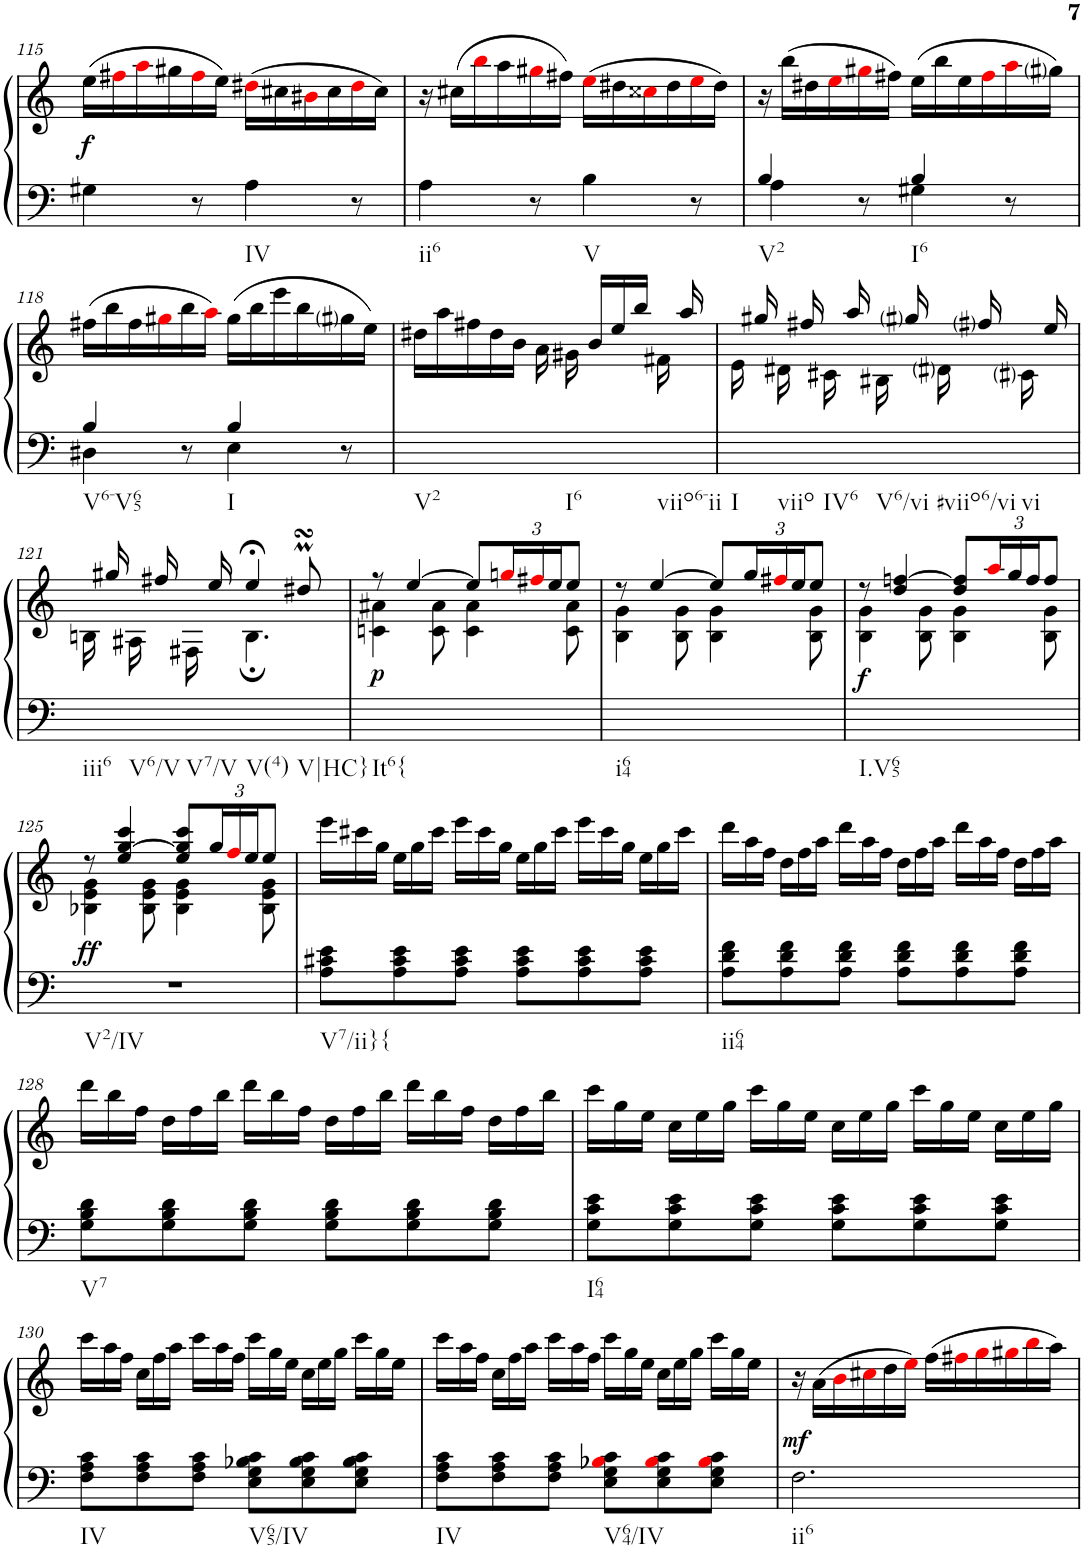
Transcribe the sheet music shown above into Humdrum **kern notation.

**kern	**kern	**dynam
*part1	*part1	*part1
*staff2	*staff1	*staff1/2
*I"Harpsichord	*	*
*I'Hch.	*	*
!!LO:PB:g=z
*clefF4	*clefG2	*
*k[]	*k[]	*
*M6/8	*M6/8	*
=115	=115	=115
!	!	!LO:DY:b
4G#X\	(>16ee\LL	f
.	16ff#Xi\	.
.	16aai\	.
.	16gg#X\	.
8r	16ff#i\	.
.	16ee\JJ)	.
!LO:TX:b:t=IV	!	!
4A\	(>16dd#Xi\LL	.
.	16cc#X\	.
.	16b#Xi\	.
.	16cc#\	.
8r	16dd#i\	.
.	16cc#\JJ)	.
=116	=116	=116
!LO:TX:b:t=ii6	!	!
4A\	16r	.
.	(>16cc#X\LL	.
.	16bbi\	.
.	16aa\	.
8r	16gg#Xi\	.
.	16ff#X\JJ)	.
!LO:TX:b:t=V	!	!
4B\	(>16eei\LL	.
.	16dd#X\	.
.	16cc##Xi\	.
.	16dd#\	.
8r	16eei\	.
.	16dd#\JJ)	.
=117	=117	=117
*^	*	*
!LO:TX:b:t=V2	!	!	!
4B/	4A\	16r	.
.	.	(>16bb\LL	.
.	.	16dd#X\	.
.	.	16eei\	.
8r	8ryy	16gg#Xi\	.
.	.	16ff#X\JJ)	.
!LO:TX:b:t=I6	!	!	!
4B/	4G#X\	(>16ee\LL	.
.	.	16bb\	.
.	.	16ee\	.
.	.	16ff#i\	.
8r	8ryy	16aai\	.
.	.	16gg#j\JJ)	.
!!LO:LB:g=z
=118	=118	=118	=118
!LO:TX:b:t=V6-V65	!	!	!
4B/	4D#X\	(>16ff#X\LL	.
.	.	16bb\	.
.	.	16ff#\	.
.	.	16gg#Xi\	.
8r	8ryy	16bb\	.
.	.	16aai\JJ)	.
!LO:TX:b:t=I	!	!	!
4B/	4E\	(>16gg#\LL	.
.	.	16bb\	.
.	.	16eee\	.
.	.	16bb\	.
8r	8ryy	16gg#j\	.
.	.	16ee\JJ)	.
*v	*v	*	*
=119	=119	=119
!LO:TX:b:t=V2	!	!
!LO:TX:b:t=I6	!	!
!LO:TX:b:t=viio6-ii	!	!
2.ryy	16dd#X\LL	.
.	16aa\	.
.	16ff#X\	.
.	16dd#\	.
.	16b\JJ	.
.	16a\	.
.	16g#X\	.
.	16b/LL	.
.	16ee/	.
.	16bb/JJ	.
.	16f#X\	.
.	16aa/	.
=120	=120	=120
!LO:TX:b:t=I	!	!
!LO:TX:b:t=viio	!	!
!LO:TX:b:t=IV6	!	!
!LO:TX:b:t=V6/vi	!	!
!LO:TX:b:t=#viio6/vi	!	!
!LO:TX:b:t=vi	!	!
2.ryy	16e\	.
.	16gg#X/	.
.	16d#X\	.
.	16ff#X/	.
.	16c#X\	.
.	16aa/	.
.	16B#X\	.
.	16gg#j/	.
.	16d#j\	.
.	16ff#j/	.
.	16c#j\	.
.	16ee/	.
!!LO:LB:g=z
=121	=121	=121
*	*^	*
!LO:TX:b:t=iii6	!	!	!
!LO:TX:b:t=V6/V	!	!	!
!LO:TX:b:t=V7/V	!	!	!
!LO:TX:b:t=V(4)	!	!	!
!LO:TX:b:t=V|HC}	!	!	!
2.ryy	16Bn\	4.ryy	.
.	16gg#X/	.	.
.	16A#X\	.	.
.	16ff#X/	.	.
.	16F#X\	.	.
.	16ee/	.	.
.	4ee;</	4.B;\	.
.	8dd#XmsSsS/	.	.
=122	=122	=122	=122
!LO:TX:b:t=It6{	!	!	!
!	!	!	!LO:DY:b
2.ryy	8r	4cn\ 4a#X\	p
.	[4ee/	.	.
.	.	8c\ 8a#\	.
.	8ee/L]	4c\ 4a#\	.
*	*Xbrackettup	*	*
.	24ggni/L	.	.
.	24ff#Xi/	.	.
.	24ee/J	.	.
.	8ee/J	8c\ 8a#\	.
=123	=123	=123	=123
!LO:TX:b:t=i64	!	!	!
2.ryy	8r	4B\ 4g\	.
.	[4ee/	.	.
.	.	8B\ 8g\	.
.	8ee/L]	4B\ 4g\	.
.	24gg/L	.	.
.	24ff#Xi/	.	.
.	24ee/J	.	.
.	8ee/J	8B\ 8g\	.
=124	=124	=124	=124
!LO:TX:b:t=I.V65	!	!	!
!	!	!	!LO:DY:b
2.ryy	8r	4B\ 4g\	f
.	4dd/ [4ffn/	.	.
.	.	8B\ 8g\	.
.	8dd/ 8ff/]L	4B\ 4g\	.
.	24aai/L	.	.
.	24gg/	.	.
.	24ff/J	.	.
.	8ff/J	8B\ 8g\	.
!!LO:LB:g=z	!!
=125	=125	=125	=125
!LO:TX:b:t=V2/IV	!	!	!
!	!	!	!LO:DY:b
2.r	8r	4B-X\ 4e\ 4g\	ff
.	4ee/ [4gg/ 4ccc/	.	.
.	.	8B-\ 8e\ 8g\	.
.	8ee/ 8gg/] 8ccc/L	4B-\ 4e\ 4g\	.
.	24gg/L	.	.
.	24ffi/	.	.
.	24ee/J	.	.
.	8ee/J	8B-\ 8e\ 8g\	.
*	*v	*v	*
=126	=126	=126
*	*Xtuplet	*
*	*^	*
!LO:TX:b:t=V7/ii}{	!	!	!
*	*v	*v	*
8A\ 8c#X\ 8e\L	24eee\LL	.
.	24ccc#X\	.
.	24gg\JJ	.
8A\ 8c#\ 8e\	24ee\LL	.
.	24gg\	.
.	24ccc#\JJ	.
8A\ 8c#\ 8e\J	24eee\LL	.
.	24ccc#\	.
.	24gg\JJ	.
8A\ 8c#\ 8e\L	24ee\LL	.
.	24gg\	.
.	24ccc#\JJ	.
8A\ 8c#\ 8e\	24eee\LL	.
.	24ccc#\	.
.	24gg\JJ	.
8A\ 8c#\ 8e\J	24ee\LL	.
.	24gg\	.
.	24ccc#\JJ	.
=127	=127	=127
!LO:TX:b:t=ii64	!	!
8A\ 8d\ 8f\L	24ddd\LL	.
.	24aa\	.
.	24ff\JJ	.
8A\ 8d\ 8f\	24dd\LL	.
.	24ff\	.
.	24aa\JJ	.
8A\ 8d\ 8f\J	24ddd\LL	.
.	24aa\	.
.	24ff\JJ	.
8A\ 8d\ 8f\L	24dd\LL	.
.	24ff\	.
.	24aa\JJ	.
8A\ 8d\ 8f\	24ddd\LL	.
.	24aa\	.
.	24ff\JJ	.
8A\ 8d\ 8f\J	24dd\LL	.
.	24ff\	.
.	24aa\JJ	.
!!LO:LB:g=z
=128	=128	=128
!LO:TX:b:t=V7	!	!
8G\ 8B\ 8d\L	24ddd\LL	.
.	24bb\	.
.	24ff\JJ	.
8G\ 8B\ 8d\	24dd\LL	.
.	24ff\	.
.	24bb\JJ	.
8G\ 8B\ 8d\J	24ddd\LL	.
.	24bb\	.
.	24ff\JJ	.
8G\ 8B\ 8d\L	24dd\LL	.
.	24ff\	.
.	24bb\JJ	.
8G\ 8B\ 8d\	24ddd\LL	.
.	24bb\	.
.	24ff\JJ	.
8G\ 8B\ 8d\J	24dd\LL	.
.	24ff\	.
.	24bb\JJ	.
=129	=129	=129
!LO:TX:b:t=I64	!	!
8G\ 8c\ 8e\L	24ccc\LL	.
.	24gg\	.
.	24ee\JJ	.
8G\ 8c\ 8e\	24cc\LL	.
.	24ee\	.
.	24gg\JJ	.
8G\ 8c\ 8e\J	24ccc\LL	.
.	24gg\	.
.	24ee\JJ	.
8G\ 8c\ 8e\L	24cc\LL	.
.	24ee\	.
.	24gg\JJ	.
8G\ 8c\ 8e\	24ccc\LL	.
.	24gg\	.
.	24ee\JJ	.
8G\ 8c\ 8e\J	24cc\LL	.
.	24ee\	.
.	24gg\JJ	.
!!LO:LB:g=z
=130	=130	=130
!LO:TX:b:t=IV	!	!
8F\ 8A\ 8c\L	24ccc\LL	.
.	24aa\	.
.	24ff\JJ	.
8F\ 8A\ 8c\	24cc\LL	.
.	24ff\	.
.	24aa\JJ	.
8F\ 8A\ 8c\J	24ccc\LL	.
.	24aa\	.
.	24ff\JJ	.
!LO:TX:b:t=V65/IV	!	!
8E\ 8G\ 8B-X\ 8c\L	24ccc\LL	.
.	24gg\	.
.	24ee\JJ	.
8E\ 8G\ 8B-\ 8c\	24cc\LL	.
.	24ee\	.
.	24gg\JJ	.
8E\ 8G\ 8B-\ 8c\J	24ccc\LL	.
.	24gg\	.
.	24ee\JJ	.
=131	=131	=131
!LO:TX:b:t=IV	!	!
8F\ 8A\ 8c\L	24ccc\LL	.
.	24aa\	.
.	24ff\JJ	.
8F\ 8A\ 8c\	24cc\LL	.
.	24ff\	.
.	24aa\JJ	.
8F\ 8A\ 8c\J	24ccc\LL	.
.	24aa\	.
.	24ff\JJ	.
!LO:TX:b:t=V64/IV	!	!
8E\ 8G\ 8B-Xi\ 8c\L	24ccc\LL	.
.	24gg\	.
.	24ee\JJ	.
8E\ 8G\ 8B-i\ 8c\	24cc\LL	.
.	24ee\	.
.	24gg\JJ	.
8E\ 8G\ 8B-i\ 8c\J	24ccc\LL	.
.	24gg\	.
.	24ee\JJ	.
=132	=132	=132
!LO:TX:b:t=ii6	!	!
!	!	!LO:DY:a=2
2.F\	16r	mf
.	(>16a\LL	.
.	16bi\	.
.	16cc#Xi\	.
.	16dd\	.
.	16eei\JJ)	.
.	(>16ff\LL	.
.	16ff#Xi\	.
.	16ggi\	.
.	16gg#Xi\	.
.	16bbi\	.
.	16aa\JJ)	.
=	=	=
*-	*-	*-
